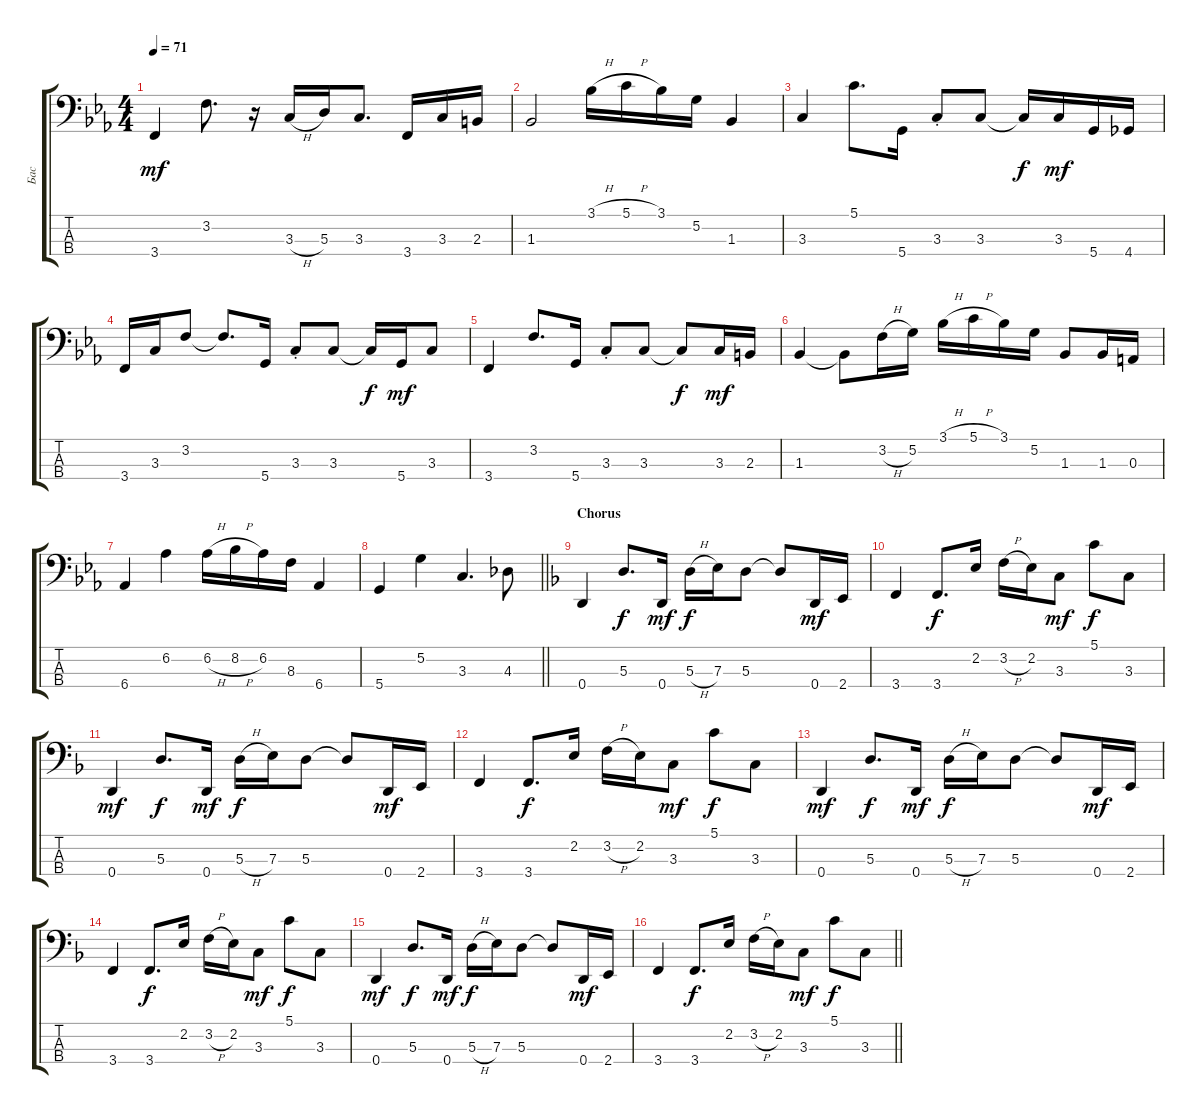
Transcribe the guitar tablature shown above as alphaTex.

\track ("Бас" "Бас") {instrument electricbassfinger}
\staff {score tabs}
\tuning (G2 D2 A1 D1) {hide}
\ts (4 4)
\tempo 71
\clef f4
\ks cminor
3.4.4{dy mf} 3.2.8{d} r.16 3.3{h}.16 5.3.16 3.3.8{d} 3.4.16 3.3.16 2.3.16 |
1.3.2 3.1{h}.16 5.1{h}.16 3.1.16 5.2.16 1.3.4 |
3.3.4 5.1.8{d} 5.4.16 3.3{st}.8 3.3.8 3.3{t}.16{dy f} 3.3.16{dy mf} 5.4.16 4.4.16 |
3.4.16 3.3.16 3.2.8 3.2{t}.8{d} 5.4.16 3.3{st}.8 3.3.8 3.3{t}.16{dy f} 5.4.16{dy mf} 3.3.8 |
3.4.4 3.2.8{d} 5.4.16 3.3{st}.8 3.3.8 3.3{t}.8{dy f} 3.3.16{dy mf} 2.3.16 |
1.3.4 1.3{t}.8 3.2{h}.16 5.2.16 3.1{h}.16 5.1{h}.16 3.1.16 5.2.16 1.3.8 1.3.16 0.3.16 |
6.4.4 6.2.4 6.2{h}.16 8.2{h}.16 6.2.16 8.3.16 6.4.4 |
\barLineRight lightlight
5.4.4 5.2.4 3.3.4{d} 4.3.8 |
\section ("" "Chorus")
\ks dminor
0.4.4 5.3.8{d dy f} 0.4.16{dy mf} 5.3{h}.16{dy f} 7.3.16 5.3.8 5.3{t}.8 0.4.16{dy mf} 2.4.16 |
3.4.4 3.4.8{d dy f} 2.2.16 3.2{h}.16 2.2.16 3.3.8{dy mf} 5.1.8{dy f} 3.3.8 |
0.4.4{dy mf} 5.3.8{d dy f} 0.4.16{dy mf} 5.3{h}.16{dy f} 7.3.16 5.3.8 5.3{t}.8 0.4.16{dy mf} 2.4.16 |
3.4.4 3.4.8{d dy f} 2.2.16 3.2{h}.16 2.2.16 3.3.8{dy mf} 5.1.8{dy f} 3.3.8 |
0.4.4{dy mf} 5.3.8{d dy f} 0.4.16{dy mf} 5.3{h}.16{dy f} 7.3.16 5.3.8 5.3{t}.8 0.4.16{dy mf} 2.4.16 |
3.4.4 3.4.8{d dy f} 2.2.16 3.2{h}.16 2.2.16 3.3.8{dy mf} 5.1.8{dy f} 3.3.8 |
0.4.4{dy mf} 5.3.8{d dy f} 0.4.16{dy mf} 5.3{h}.16{dy f} 7.3.16 5.3.8 5.3{t}.8 0.4.16{dy mf} 2.4.16 |
\barLineRight lightlight
3.4.4 3.4.8{d dy f} 2.2.16 3.2{h}.16 2.2.16 3.3.8{dy mf} 5.1.8{dy f} 3.3.8
